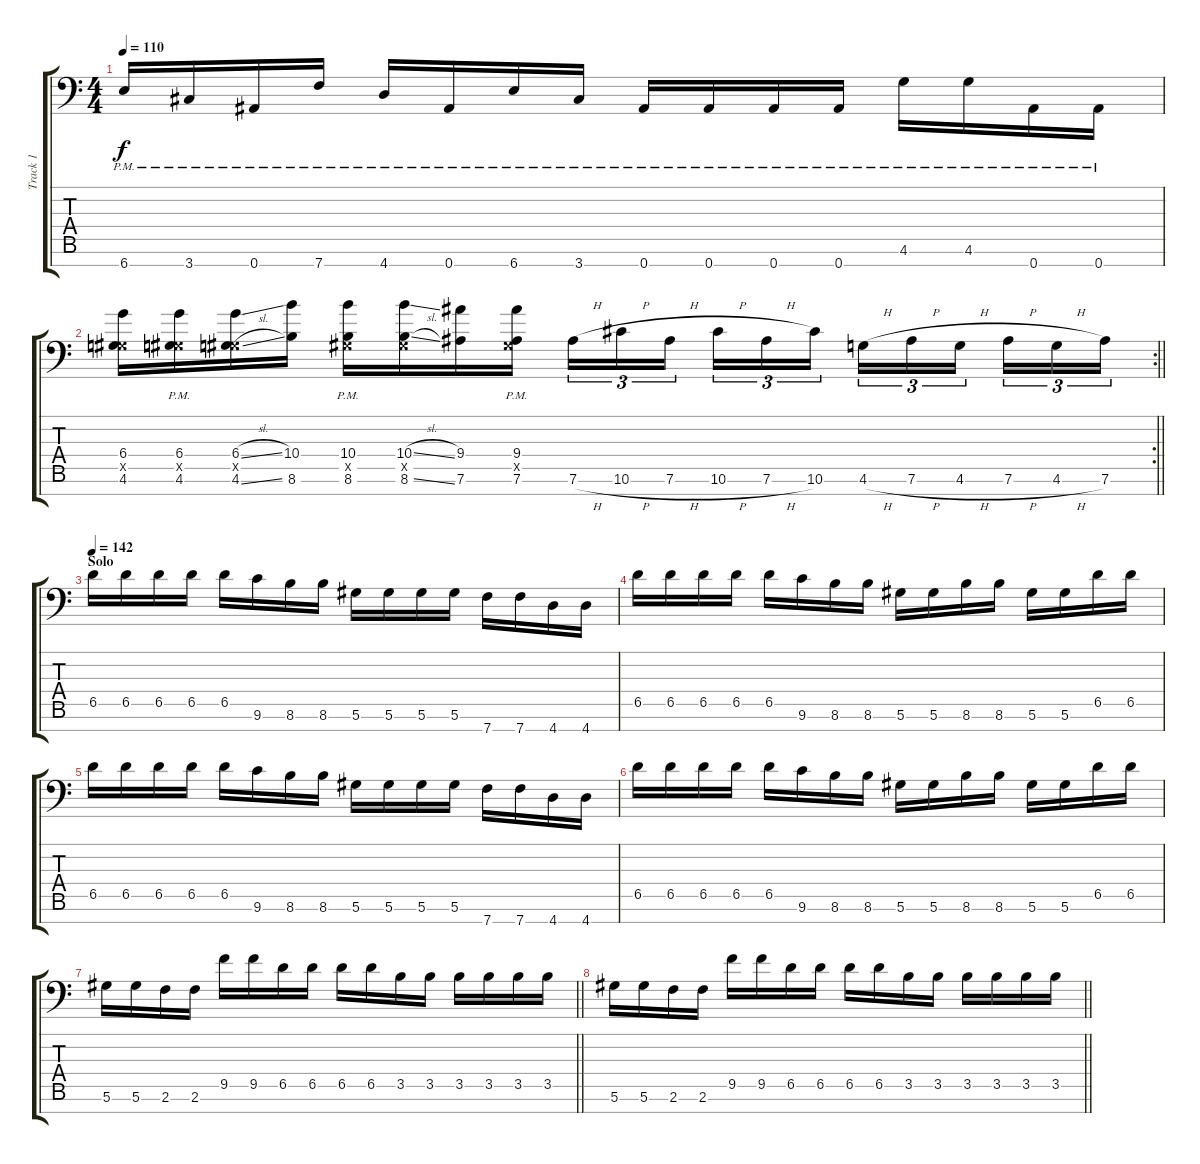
\track ("Track 1" "Track 1") {instrument distortionguitar}
\staff {score tabs}
\tuning (Eb4 Bb3 Gb3 Db3 Ab2 Eb2 Bb1) {hide}
\ts (4 4)
\tempo 110
\clef f4
\ks c
6.7{pm}.16{dy f} 3.7{pm}.16 0.7{pm}.16 7.7{pm}.16 4.7{pm}.16 0.7{pm}.16 6.7{pm}.16 3.7{pm}.16 0.7{pm}.16 0.7{pm}.16 0.7{pm}.16 0.7{pm}.16 4.6{pm}.16 4.6{pm}.16 0.7{pm}.16 0.7{pm}.16 |
\rc 2
\barLineRight lightlight
(6.4 0.5{x} 4.6).16 (6.4{pm} 0.5{x} 4.6{pm}).16 (6.4{sl} 0.5{x} 4.6{sl}).16 (10.4 8.6).16 (10.4{pm} 0.5{x} 8.6{pm}).16 (10.4{sl} 0.5{x} 8.6{sl}).16 (9.4 7.6).16 (9.4{pm} 0.5{x} 7.6{pm}).16 7.6{h}.16{tu (3 2)} 10.6{h}.16{tu (3 2)} 7.6{h}.16{tu (3 2)} 10.6{h}.16{tu (3 2)} 7.6{h}.16{tu (3 2)} 10.6.16{tu (3 2)} 4.6{h}.16{tu (3 2)} 7.6{h}.16{tu (3 2)} 4.6{h}.16{tu (3 2)} 7.6{h}.16{tu (3 2)} 4.6{h}.16{tu (3 2)} 7.6.16{tu (3 2)} |
\section ("" "Solo")
\tempo 142
6.5.16 6.5.16 6.5.16 6.5.16 6.5.16 9.6.16 8.6.16 8.6.16 5.6.16 5.6.16 5.6.16 5.6.16 7.7.16 7.7.16 4.7.16 4.7.16 |
6.5.16 6.5.16 6.5.16 6.5.16 6.5.16 9.6.16 8.6.16 8.6.16 5.6.16 5.6.16 8.6.16 8.6.16 5.6.16 5.6.16 6.5.16 6.5.16 |
6.5.16 6.5.16 6.5.16 6.5.16 6.5.16 9.6.16 8.6.16 8.6.16 5.6.16 5.6.16 5.6.16 5.6.16 7.7.16 7.7.16 4.7.16 4.7.16 |
6.5.16 6.5.16 6.5.16 6.5.16 6.5.16 9.6.16 8.6.16 8.6.16 5.6.16 5.6.16 8.6.16 8.6.16 5.6.16 5.6.16 6.5.16 6.5.16 |
\barLineRight lightlight
5.6.16 5.6.16 2.6.16 2.6.16 9.5.16 9.5.16 6.5.16 6.5.16 6.5.16 6.5.16 3.5.16 3.5.16 3.5.16 3.5.16 3.5.16 3.5.16 |
\barLineRight lightlight
5.6.16 5.6.16 2.6.16 2.6.16 9.5.16 9.5.16 6.5.16 6.5.16 6.5.16 6.5.16 3.5.16 3.5.16 3.5.16 3.5.16 3.5.16 3.5.16
